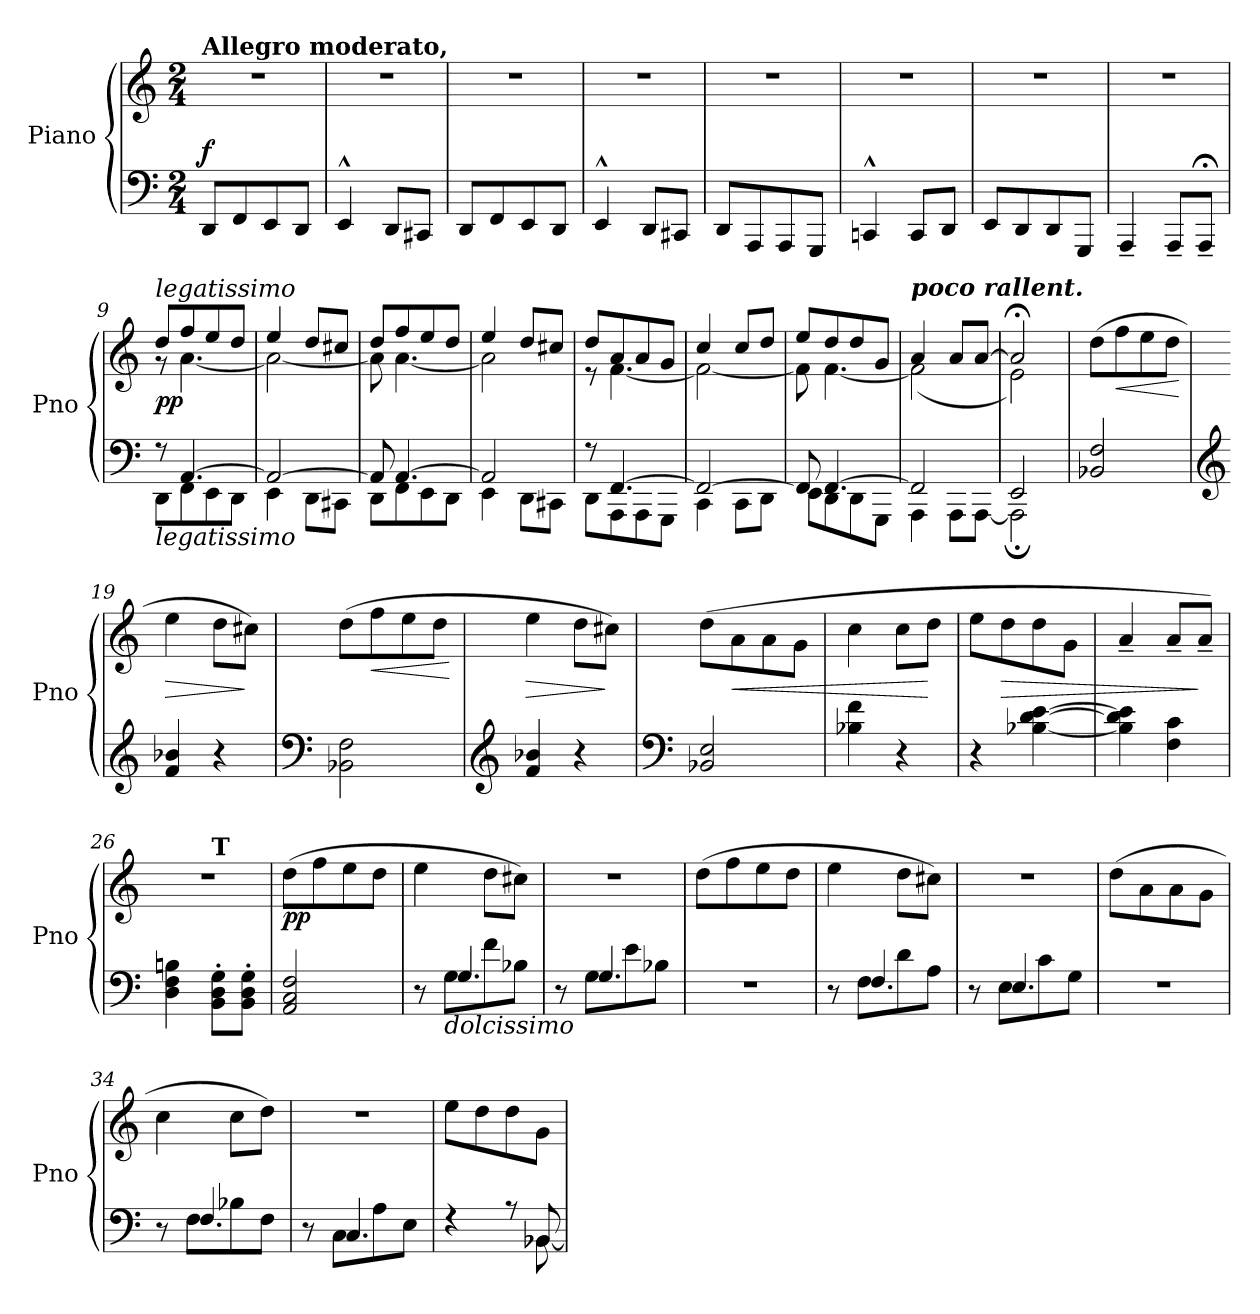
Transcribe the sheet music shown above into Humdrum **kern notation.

**kern	**kern	**dynam
*part1	*part1	*part1
*staff2	*staff1	*staff1/2
*I"Piano	*	*
*I'Pno	*	*
*clefF4	*clefG2	*
*k[]	*k[]	*
*M2/4	*M2/4	*
*MM84	*MM84	*
=1	=1	=1
!	!LO:TX:a:B:t=Allegro moderato,	!
!	!	!LO:DY:a=2
8DD</L	2r	f
8FF/	.	.
8EE/	.	.
8DD/J	.	.
=2	=2	=2
4EE<^^/	2r	.
8DD/L	.	.
8CC#X/J	.	.
=3	=3	=3
8DD</L	2r	.
8FF/	.	.
8EE/	.	.
8DD/J	.	.
=4	=4	=4
4EE<^^/	2r	.
8DD/L	.	.
8CC#X/J	.	.
=5	=5	=5
8DD</L	2r	.
8AAA</	.	.
8AAA</	.	.
8GGG/J	.	.
=6	=6	=6
4CCn<^^/	2r	.
8CC</L	.	.
8DD</J	.	.
!!LO:LB:g=z
=7	=7	=7
8EE</L	2r	.
8DD</	.	.
8DD</	.	.
8GGG</J	.	.
=8	=8	=8
4AAA<~/	2r	.
8AAA<~/L	.	.
8AAA;<<~/J	.	.
=9	=9	=9
*^	*^	*
!	!	!LO:TX:a:i:t=legatissimo	!	!
!LO:TX:b:i:t=legatissimo	!	!	!	!
!	!	!	!	!LO:DY:b
8r	8DD<\L	8dd/L	8r	pp
[4.AA/	8FF\	8ff/	[4.a\	.
.	8EE\	8ee/	.	.
.	8DD\J	8dd/J	.	.
=10	=10	=10	=10	=10
2AA/_	4EE<\	4ee/	2a\_	.
.	8DD\L	8dd/L	.	.
.	8CC#X\J	8cc#X/J	.	.
=11	=11	=11	=11	=11
8AA/]	8DD\L	8dd/L	8a\]	.
[4.AA/	8FF<\	8ff/	[4.a\	.
.	8EE\	8ee/	.	.
.	8DD\J	8dd/J	.	.
=12	=12	=12	=12	=12
2AA/]	4EE\	4ee/	2a\]	.
.	8DD\L	8dd/L	.	.
.	8CC#X\J	8cc#X/J	.	.
=13	=13	=13	=13	=13
8r	8DD<\L	8dd/L	8r	.
[4.FF/	8AAA<\	8a/	[4.f<\	.
.	8AAA<\	8a/	.	.
.	8GGG\J	8g/J	.	.
!!LO:LB:g=z	!!
=14	=14	=14	=14	=14
2FF/_	4CC<\	4cc/	2f\_	.
.	8CC<\L	8cc/L	.	.
.	8DD\J	8dd/J	.	.
=15	=15	=15	=15	=15
8FF/]	8EE\L	8ee/L	8f\]	.
[4.FF/	8DD\	8dd/	[4.f\	.
.	8DD<\	8dd/	.	.
.	8GGG\J	8g/J	.	.
=16	=16	=16	=16	=16
!	!	!LO:TX:a:Bi:t=poco rallent.	!	!
2FF/]	4AAA<\	4a/	(<2f<\]	.
.	8AAA<\L	8a/L	.	.
.	[8AAA\J	[8a/J	.	.
=17	=17	=17	=17	=17
2EE/	2AAA;\]	2a;</]	2e\)	.
*v	*v	*	*	*
*	*v	*v	*
=18	=18	=18
*	*MM76	*
*^	*^	*
!	!	!LO:TX:a:B:t=Un poco più moderato,	!	!
!	!	!	!	!LO:DY:b
!	!	!	!	!LO:DY:n=1:b
*v	*v	*	*	*
*	*v	*v	*
2BB-X/<< 2F/<<	(>8dd\L	p other-dynamics
!	!	!LO:HP:b
.	8ff\	<
.	8ee\	.
.	8dd\J	.
.	.	[
=19	=19	=19
*clefG2	*	*
!	!	!LO:HP:b
4f/<< 4b-X/<<	4ee\	>
4r	8dd\L	.
.	8cc#X\J)	]
=20	=20	=20
*clefF4	*	*
2BB-X\ 2F\	(>8dd\L	.
!	!	!LO:HP:b
.	8ff\	<
.	8ee\	.
.	8dd\J	.
.	.	[
!!LO:LB:g=z
=21	=21	=21
*clefG2	*	*
!	!	!LO:HP:b
4f/ 4b-X/	4ee\	>
4r	8dd\L	.
.	8cc#X\J)	]
=22	=22	=22
*clefF4	*	*
2BB-X/<< 2E/<<	(>8dd\L	.
!	!	!LO:HP:b
.	8a\	<
.	8a\	.
.	8g\J	.
=23	=23	=23
4B-X\<< 4f\<<	4cc\	.
4r	8cc\L	.
.	8dd\J	[
=24	=24	=24
4r	8ee\L	.
!	!	!LO:HP:b
.	8dd\	>
[4B-X\<<< [4d\<<< [4e\<<<	8dd\	.
.	8g\J	.
=25	=25	=25
4B-\] 4d\] 4e\]	4a~/	.
4F\<< 4c\<<	8a~/L	.
.	8a~/J)	]
=26	=26	=26
!	!LO:TX:a:B:t=T	!
!	!LO:TX:a:t=rall.	!
*	*^	*
4D\<<< 4F\<<< 4Bn\<<<	2r	4ryy	.
!	!	!LO:TX:a:B:t=T	!
8BB\<'<< 8D\<'<< 8G\<'<<L	.	4ryy	.
8BB\' 8D\' 8G\'J	.	.	.
!	!LO:TX:a:t=al	!	!
*	*v	*v	*
=27	=27	=27
*	*MM70	*
*	*^	*
!	!LO:TX:a:B:t=Lento,	!	!
!	!	!	!LO:DY:b
*	*v	*v	*
2AA/<<< 2C/<<< 2F/<<<	(>8dd\L	pp
.	8ff\	.
.	8ee\	.
.	8dd\J	.
!!LO:LB:g=z
=28	=28	=28
*^	*	*
8r	8ryy	4ee\	.
!LO:TX:b:i:t=dolcissimo	!	!	!
!LO:N:head=solid	!	!	!
8G<\L	4.G/	.	.
8f<\	.	8dd\L	.
8B-X\J	.	8cc#X\J)	.
=29	=29	=29	=29
8r	8ryy	2r	.
!LO:N:head=solid	!	!	!
8G\L	4.G/	.	.
8e\	.	.	.
8B-X\J	.	.	.
*v	*v	*	*
=30	=30	=30
2r	(>8dd\L	.
.	8ff\	.
.	8ee\	.
.	8dd\J	.
=31	=31	=31
*^	*	*
8r	8ryy	4ee\	.
!LO:N:head=solid	!	!	!
8F<\L	4.F/	.	.
8d\	.	8dd\L	.
8A\J	.	8cc#X\J)	.
=32	=32	=32	=32
8r	8ryy	2r	.
!LO:N:head=solid	!	!	!
8E<\L	4.E/	.	.
8c\	.	.	.
8G\J	.	.	.
*v	*v	*	*
=33	=33	=33
2r	(>8dd\L	.
.	8a\	.
.	8a\	.
.	8g\J	.
=34	=34	=34
*^	*	*
8r	8ryy	4cc\	.
!LO:N:head=solid	!	!	!
8F<\L	4.F/	.	.
8B-X<\	.	8cc\L	.
8F\J	.	8dd\J)	.
!!LO:PB:g=z
=35	=35	=35	=35
8r	8ryy	2r	.
!LO:N:head=solid	!	!	!
8C<\L	4.C/	.	.
8A<\	.	.	.
8E\J	.	.	.
=36	=36	=36	=36
4.ryy	4rF	8ee\L	.
.	.	8dd\	.
.	8rA	8dd\	.
8BB-X/	[8BB-<\L	8g\J	.
*v	*v	*	*
=	=	=
*-	*-	*-
